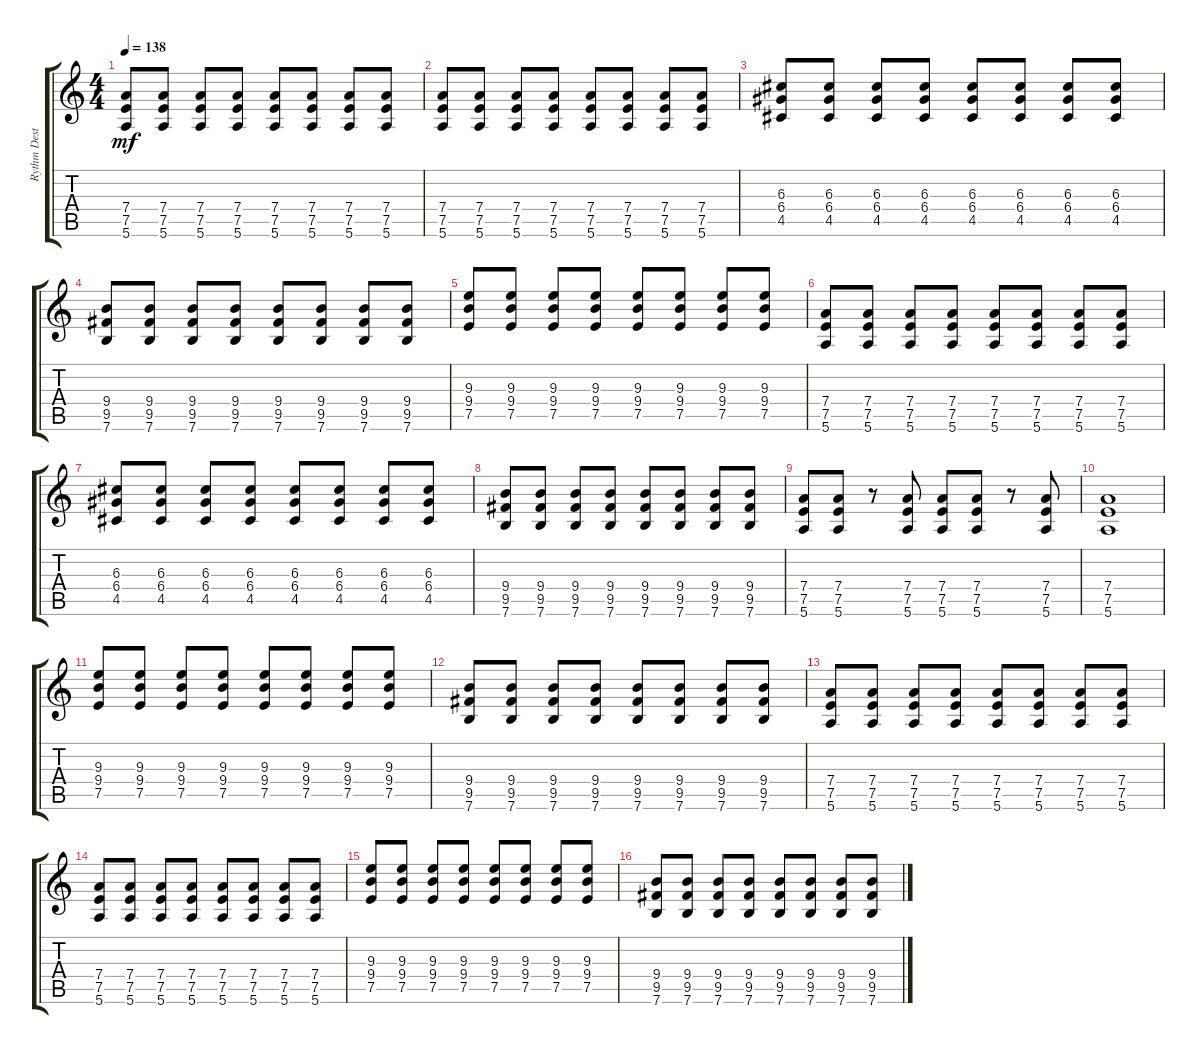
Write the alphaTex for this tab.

\track ("Rythm Desto" "Rythm Dest") {instrument distortionguitar}
\staff {score tabs}
\tuning (E4 B3 G3 D3 A2 E2) {hide}
\ts (4 4)
\tempo 138
\clef g2
\ks c
(7.4 7.5 5.6).8{dy mf} (7.4 7.5 5.6).8 (7.4 7.5 5.6).8 (7.4 7.5 5.6).8 (7.4 7.5 5.6).8 (7.4 7.5 5.6).8 (7.4 7.5 5.6).8 (7.4 7.5 5.6).8 |
(7.4 7.5 5.6).8 (7.4 7.5 5.6).8 (7.4 7.5 5.6).8 (7.4 7.5 5.6).8 (7.4 7.5 5.6).8 (7.4 7.5 5.6).8 (7.4 7.5 5.6).8 (7.4 7.5 5.6).8 |
(6.3 6.4 4.5).8 (6.3 6.4 4.5).8 (6.3 6.4 4.5).8 (6.3 6.4 4.5).8 (6.3 6.4 4.5).8 (6.3 6.4 4.5).8 (6.3 6.4 4.5).8 (6.3 6.4 4.5).8 |
(9.4 9.5 7.6).8 (9.4 9.5 7.6).8 (9.4 9.5 7.6).8 (9.4 9.5 7.6).8 (9.4 9.5 7.6).8 (9.4 9.5 7.6).8 (9.4 9.5 7.6).8 (9.4 9.5 7.6).8 |
(9.3 9.4 7.5).8 (9.3 9.4 7.5).8 (9.3 9.4 7.5).8 (9.3 9.4 7.5).8 (9.3 9.4 7.5).8 (9.3 9.4 7.5).8 (9.3 9.4 7.5).8 (9.3 9.4 7.5).8 |
(7.4 7.5 5.6).8 (7.4 7.5 5.6).8 (7.4 7.5 5.6).8 (7.4 7.5 5.6).8 (7.4 7.5 5.6).8 (7.4 7.5 5.6).8 (7.4 7.5 5.6).8 (7.4 7.5 5.6).8 |
(6.3 6.4 4.5).8 (6.3 6.4 4.5).8 (6.3 6.4 4.5).8 (6.3 6.4 4.5).8 (6.3 6.4 4.5).8 (6.3 6.4 4.5).8 (6.3 6.4 4.5).8 (6.3 6.4 4.5).8 |
(9.4 9.5 7.6).8 (9.4 9.5 7.6).8 (9.4 9.5 7.6).8 (9.4 9.5 7.6).8 (9.4 9.5 7.6).8 (9.4 9.5 7.6).8 (9.4 9.5 7.6).8 (9.4 9.5 7.6).8 |
(7.4 7.5 5.6).8 (7.4 7.5 5.6).8 r.8 (7.4 7.5 5.6).8 (7.4 7.5 5.6).8 (7.4 7.5 5.6).8 r.8 (7.4 7.5 5.6).8 |
(7.4 7.5 5.6).1 |
(9.3 9.4 7.5).8 (9.3 9.4 7.5).8 (9.3 9.4 7.5).8 (9.3 9.4 7.5).8 (9.3 9.4 7.5).8 (9.3 9.4 7.5).8 (9.3 9.4 7.5).8 (9.3 9.4 7.5).8 |
(9.4 9.5 7.6).8 (9.4 9.5 7.6).8 (9.4 9.5 7.6).8 (9.4 9.5 7.6).8 (9.4 9.5 7.6).8 (9.4 9.5 7.6).8 (9.4 9.5 7.6).8 (9.4 9.5 7.6).8 |
(7.4 7.5 5.6).8 (7.4 7.5 5.6).8 (7.4 7.5 5.6).8 (7.4 7.5 5.6).8 (7.4 7.5 5.6).8 (7.4 7.5 5.6).8 (7.4 7.5 5.6).8 (7.4 7.5 5.6).8 |
(7.4 7.5 5.6).8 (7.4 7.5 5.6).8 (7.4 7.5 5.6).8 (7.4 7.5 5.6).8 (7.4 7.5 5.6).8 (7.4 7.5 5.6).8 (7.4 7.5 5.6).8 (7.4 7.5 5.6).8 |
(9.3 9.4 7.5).8 (9.3 9.4 7.5).8 (9.3 9.4 7.5).8 (9.3 9.4 7.5).8 (9.3 9.4 7.5).8 (9.3 9.4 7.5).8 (9.3 9.4 7.5).8 (9.3 9.4 7.5).8 |
(9.4 9.5 7.6).8 (9.4 9.5 7.6).8 (9.4 9.5 7.6).8 (9.4 9.5 7.6).8 (9.4 9.5 7.6).8 (9.4 9.5 7.6).8 (9.4 9.5 7.6).8 (9.4 9.5 7.6).8
